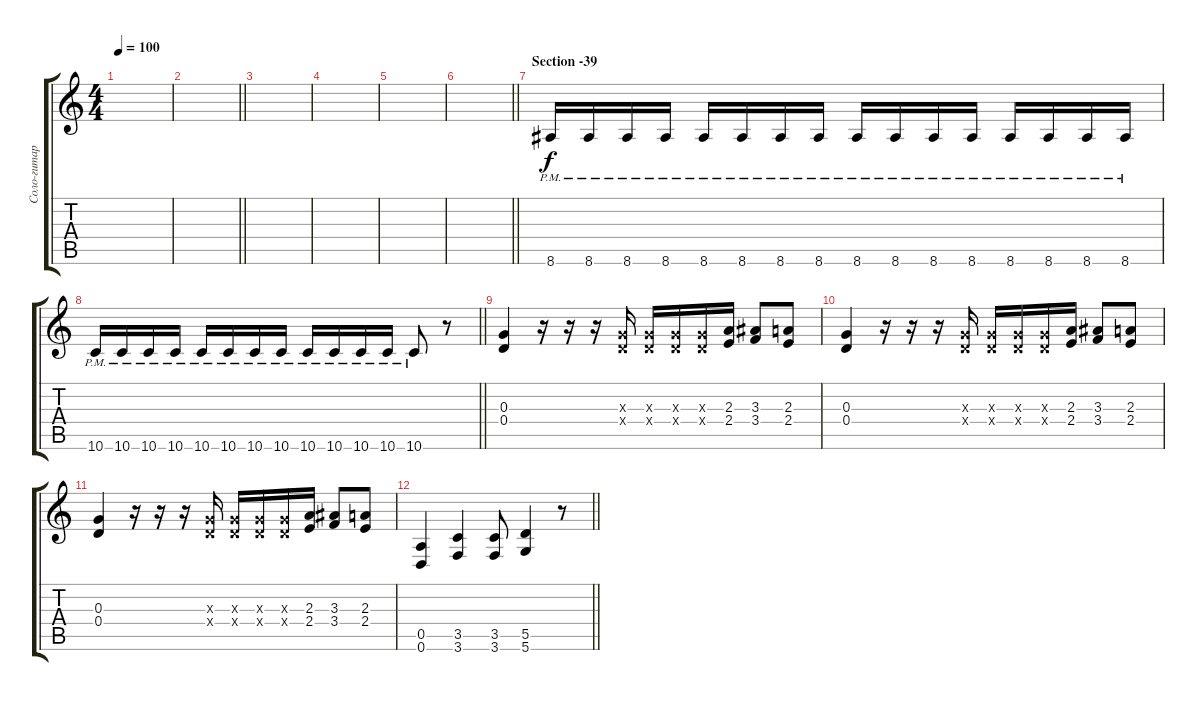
\track ("Соло-гитара" "Соло-гитар") {instrument distortionguitar}
\staff {score tabs}
\tuning (E4 B3 G3 D3 A2 D2) {hide}
\ts (4 4)
\tempo 100
\clef g2
\ks c
|
\barLineRight lightlight
|
|
|
|
\barLineRight lightlight
|
\section ("" "Section -39")
8.6{pm}.16 8.6{pm}.16 8.6{pm}.16 8.6{pm}.16 8.6{pm}.16 8.6{pm}.16 8.6{pm}.16 8.6{pm}.16 8.6{pm}.16 8.6{pm}.16 8.6{pm}.16 8.6{pm}.16 8.6{pm}.16 8.6{pm}.16 8.6{pm}.16 8.6{pm}.16 |
\barLineRight lightlight
10.6{pm}.16 10.6{pm}.16 10.6{pm}.16 10.6{pm}.16 10.6{pm}.16 10.6{pm}.16 10.6{pm}.16 10.6{pm}.16 10.6{pm}.16 10.6{pm}.16 10.6{pm}.16 10.6{pm}.16 10.6{pm}.8 r.8 |
(0.3 0.4).4 r.16 r.16 r.16 (0.3{x} 0.4{x}).16 (0.3{x} 0.4{x}).16 (0.3{x} 0.4{x}).16 (0.3{x} 0.4{x}).16 (2.3 2.4).16 (3.3 3.4).8 (2.3 2.4).8 |
(0.3 0.4).4 r.16 r.16 r.16 (0.3{x} 0.4{x}).16 (0.3{x} 0.4{x}).16 (0.3{x} 0.4{x}).16 (0.3{x} 0.4{x}).16 (2.3 2.4).16 (3.3 3.4).8 (2.3 2.4).8 |
(0.3 0.4).4 r.16 r.16 r.16 (0.3{x} 0.4{x}).16 (0.3{x} 0.4{x}).16 (0.3{x} 0.4{x}).16 (0.3{x} 0.4{x}).16 (2.3 2.4).16 (3.3 3.4).8 (2.3 2.4).8 |
\barLineRight lightlight
(0.5 0.6).4 (3.5 3.6).4 (3.5 3.6).8 (5.5 5.6).4 r.8
